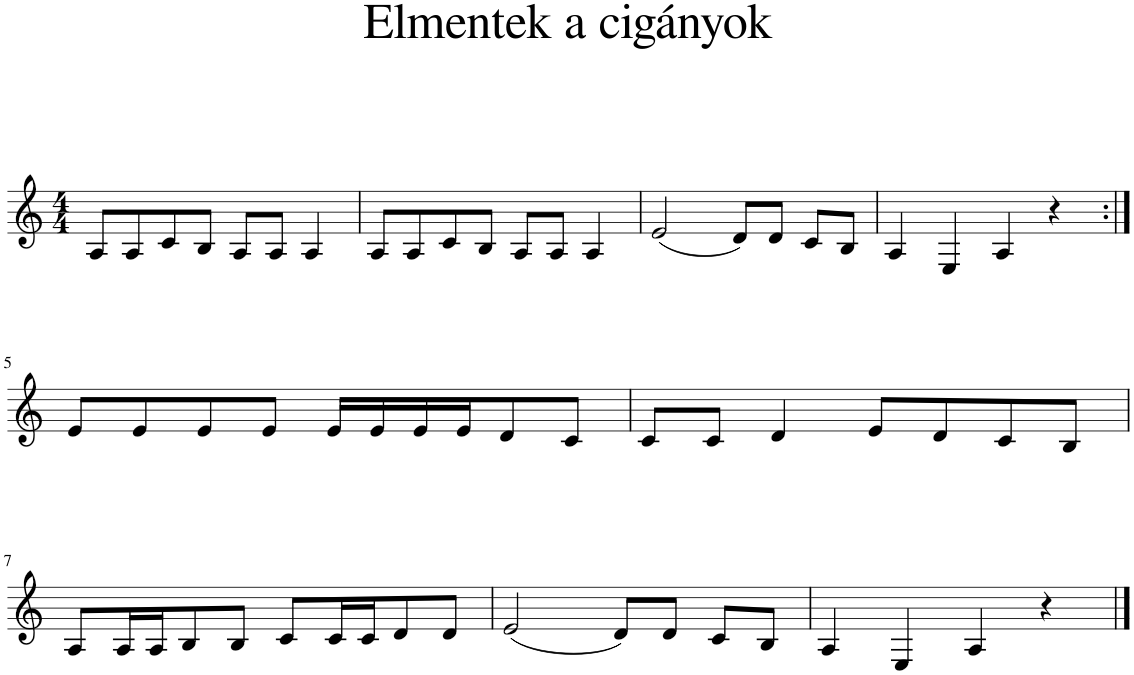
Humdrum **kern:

**kern
*part1
*staff1
*I"Piano
*I'Pno
*clefG2
*k[]
*M4/4
=1
8A/L
8A/
8c/
8B/J
8A/L
8A/J
4A/
=2
8A/L
8A/
8c/
8B/J
8A/L
8A/J
4A/
=3
(2e/
8d/L)
8d/J
8c/L
8B/J
=4
4A/
4E/
4A/
4r
!!LO:LB:g=z
=5:|!
8e/L
8e/
8e/
8e/J
16e/LL
16e/
16e/
16e/J
8d/
8c/J
=6
8c/L
8c/J
4d/
8e/L
8d/
8c/
8B/J
!!LO:LB:g=z
=7
8A/L
16A/L
16A/J
8B/
8B/J
8c/L
16c/L
16c/J
8d/
8d/J
=8
(2e/
8d/L)
8d/J
8c/L
8B/J
=9
4A/
4E/
4A/
4r
==
*-
